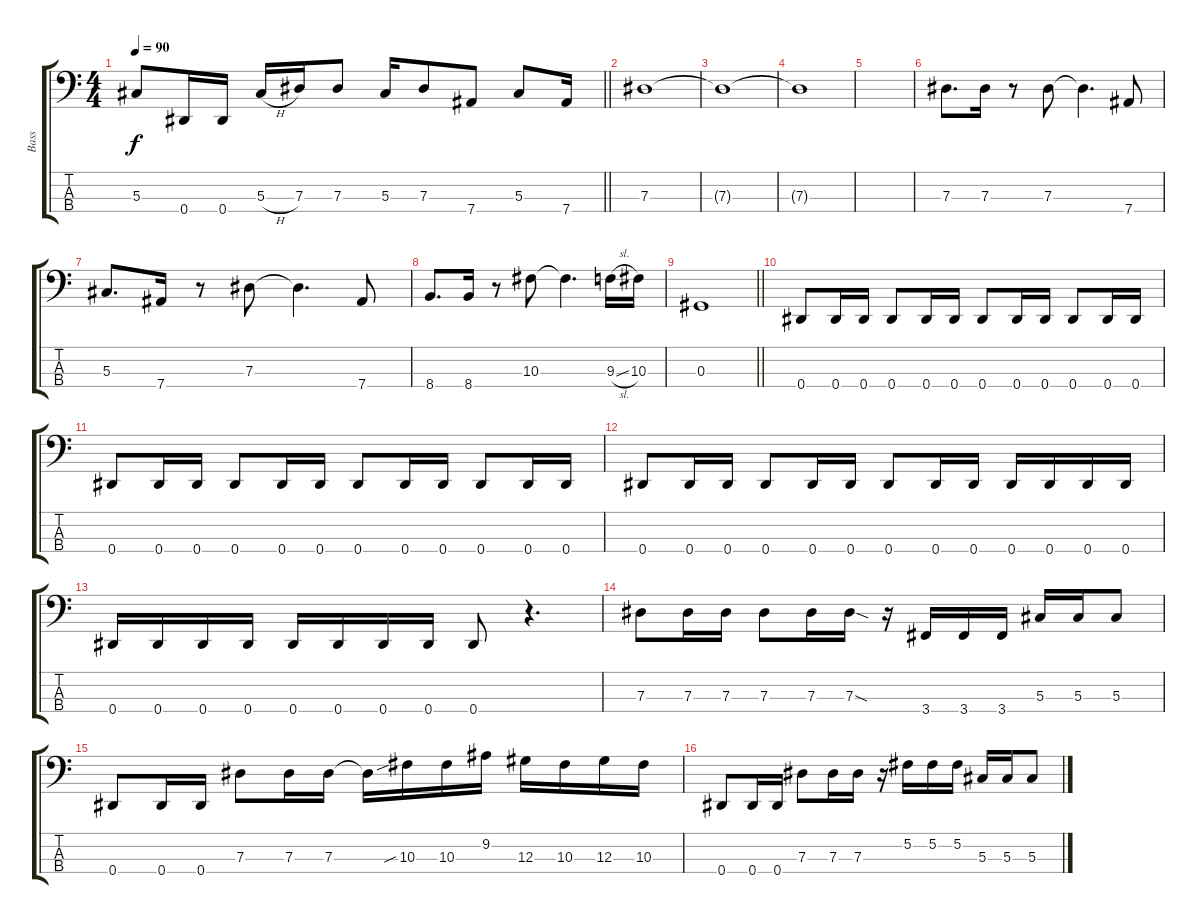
\track ("Bass" "Bass") {instrument electricbasspick}
\staff {score tabs}
\tuning (Gb2 Db2 Ab1 Eb1) {hide}
\ts (4 4)
\tempo 90
\clef f4
\barLineRight lightlight
\ks c
5.3.8{dy f} 0.4.16 0.4.16 5.3{h}.16 7.3.16 7.3.8 5.3.16 7.3.8 7.4.8 5.3.8 7.4.16 |
7.3.1 |
7.3{t}.1 |
7.3{t}.1 |
|
7.3.8{d} 7.3.16 r.8 7.3.8 7.3{t}.4{d} 7.4.8 |
5.3.8{d} 7.4.16 r.8 7.3.8 7.3{t}.4{d} 7.4.8 |
8.4.8{d} 8.4.16 r.8 10.3.8 10.3{t}.4{d} 9.3{sl}.16 10.3.16 |
\barLineRight lightlight
0.3.1 |
0.4.8 0.4.16 0.4.16 0.4.8 0.4.16 0.4.16 0.4.8 0.4.16 0.4.16 0.4.8 0.4.16 0.4.16 |
0.4.8 0.4.16 0.4.16 0.4.8 0.4.16 0.4.16 0.4.8 0.4.16 0.4.16 0.4.8 0.4.16 0.4.16 |
0.4.8 0.4.16 0.4.16 0.4.8 0.4.16 0.4.16 0.4.8 0.4.16 0.4.16 0.4.16 0.4.16 0.4.16 0.4.16 |
0.4.16 0.4.16 0.4.16 0.4.16 0.4.16 0.4.16 0.4.16 0.4.16 0.4.8 r.4{d} |
7.3.8 7.3.16 7.3.16 7.3.8 7.3.16 7.3{sod}.16 r.16 3.4.16 3.4.16 3.4.16 5.3.16 5.3.16 5.3.8 |
0.4.8 0.4.16 0.4.16 7.3.8 7.3.16 7.3.16 7.3{t}.16 10.3{sib}.16 10.3.16 9.2.16 12.3.16 10.3.16 12.3.16 10.3.16 |
0.4.8 0.4.16 0.4.16 7.3.8 7.3.16 7.3.16 r.16 5.2.16 5.2.16 5.2.16 5.3.16 5.3.16 5.3.8
